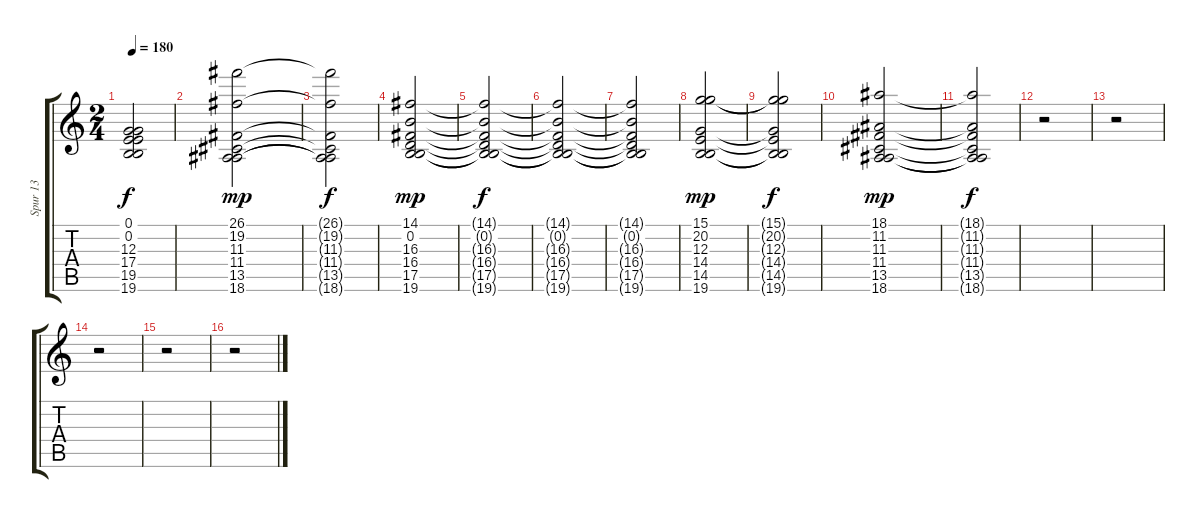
\track ("Spur 13" "Spur 13") {instrument synthbrass2}
\staff {score tabs}
\tuning (E4 B3 G3 D3 A2 E2) {hide}
\ts (2 4)
\tempo 180
\clef g2
\ks c
(0.1{t} 0.2{t} 12.3{t} 17.4{t} 19.5{t} 19.6{t}).2{dy f} |
(26.1 19.2 11.3 11.4 13.5 18.6).2{dy mp} |
(26.1{t} 19.2{t} 11.3{t} 11.4{t} 13.5{t} 18.6{t}).2{dy f} |
(14.1 0.2 16.3 16.4 17.5 19.6).2{dy mp} |
(14.1{t} 0.2{t} 16.3{t} 16.4{t} 17.5{t} 19.6{t}).2{dy f} |
(14.1{t} 0.2{t} 16.3{t} 16.4{t} 17.5{t} 19.6{t}).2 |
(14.1{t} 0.2{t} 16.3{t} 16.4{t} 17.5{t} 19.6{t}).2 |
(15.1 20.2 12.3 14.4 14.5 19.6).2{dy mp} |
(15.1{t} 20.2{t} 12.3{t} 14.4{t} 14.5{t} 19.6{t}).2{dy f} |
(18.1 11.2 11.3 11.4 13.5 18.6).2{dy mp} |
(18.1{t} 11.2{t} 11.3{t} 11.4{t} 13.5{t} 18.6{t}).2{dy f} |
r.2 |
r.2 |
r.2 |
r.2 |
r.2
